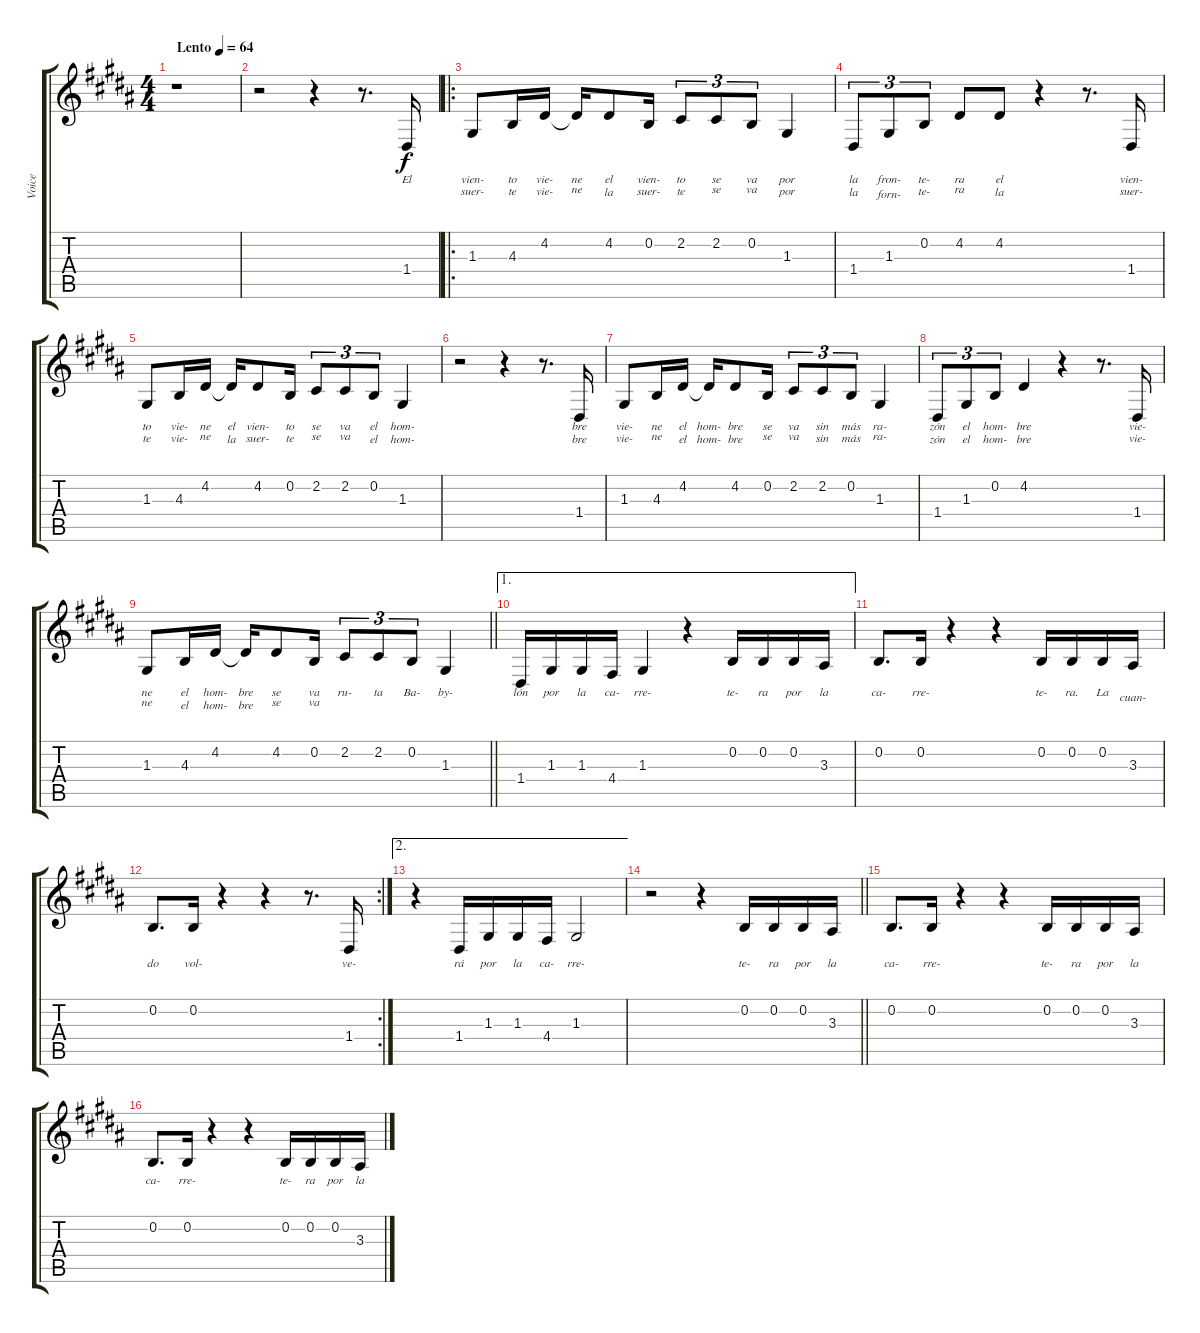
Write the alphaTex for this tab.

\track ("Voice" "Voice") {instrument harmonica}
\staff {score tabs}
\tuning (E4 B3 G3 D3 A2 E2) {hide}
\ts (4 4)
\tempo (64 "Lento")
\clef g2
\ks b
r.1{dy f instrument harmonica} |
r.2 r.4 r.8{d} 1.4.16{lyrics (0 "El") lyrics (1 "") lyrics (2 "") lyrics (3 "") lyrics (4 "")} |
\ro
1.3.8{lyrics (0 "vien-") lyrics (1 "suer-") lyrics (2 "") lyrics (3 "") lyrics (4 "")} 4.3.16{lyrics (0 "to") lyrics (1 "te") lyrics (2 "") lyrics (3 "") lyrics (4 "")} 4.2.16{lyrics (0 "vie-") lyrics (1 "vie-") lyrics (2 "") lyrics (3 "") lyrics (4 "")} 4.2{t}.16{lyrics (0 "ne") lyrics (1 "ne") lyrics (2 "") lyrics (3 "") lyrics (4 "")} 4.2.8{lyrics (0 "el") lyrics (1 "la") lyrics (2 "") lyrics (3 "") lyrics (4 "")} 0.2.16{lyrics (0 "vien-") lyrics (1 "suer-") lyrics (2 "") lyrics (3 "") lyrics (4 "")} 2.2.8{tu (3 2) lyrics (0 "to") lyrics (1 "te") lyrics (2 "") lyrics (3 "") lyrics (4 "")} 2.2.8{tu (3 2) lyrics (0 "se") lyrics (1 "se") lyrics (2 "") lyrics (3 "") lyrics (4 "")} 0.2.8{tu (3 2) lyrics (0 "va") lyrics (1 "va") lyrics (2 "") lyrics (3 "") lyrics (4 "")} 1.3.4{lyrics (0 "por") lyrics (1 "por") lyrics (2 "") lyrics (3 "") lyrics (4 "")} |
1.4.8{tu (3 2) lyrics (0 "la") lyrics (1 "la") lyrics (2 "") lyrics (3 "") lyrics (4 "")} 1.3.8{tu (3 2) lyrics (0 "fron-") lyrics (1 "forn-") lyrics (2 "") lyrics (3 "") lyrics (4 "")} 0.2.8{tu (3 2) lyrics (0 "te-") lyrics (1 "te-") lyrics (2 "") lyrics (3 "") lyrics (4 "")} 4.2.8{lyrics (0 "ra") lyrics (1 "ra") lyrics (2 "") lyrics (3 "") lyrics (4 "")} 4.2.8{lyrics (0 "el") lyrics (1 "la") lyrics (2 "") lyrics (3 "") lyrics (4 "")} r.4 r.8{d} 1.4.16{lyrics (0 "vien-") lyrics (1 "suer-") lyrics (2 "") lyrics (3 "") lyrics (4 "")} |
1.3.8{lyrics (0 "to") lyrics (1 "te") lyrics (2 "") lyrics (3 "") lyrics (4 "")} 4.3.16{lyrics (0 "vie-") lyrics (1 "vie-") lyrics (2 "") lyrics (3 "") lyrics (4 "")} 4.2.16{lyrics (0 "ne") lyrics (1 "ne") lyrics (2 "") lyrics (3 "") lyrics (4 "")} 4.2{t}.16{lyrics (0 "el") lyrics (1 "la") lyrics (2 "") lyrics (3 "") lyrics (4 "")} 4.2.8{lyrics (0 "vien-") lyrics (1 "suer-") lyrics (2 "") lyrics (3 "") lyrics (4 "")} 0.2.16{lyrics (0 "to") lyrics (1 "te") lyrics (2 "") lyrics (3 "") lyrics (4 "")} 2.2.8{tu (3 2) lyrics (0 "se") lyrics (1 "se") lyrics (2 "") lyrics (3 "") lyrics (4 "")} 2.2.8{tu (3 2) lyrics (0 "va") lyrics (1 "va") lyrics (2 "") lyrics (3 "") lyrics (4 "")} 0.2.8{tu (3 2) lyrics (0 "el") lyrics (1 "el") lyrics (2 "") lyrics (3 "") lyrics (4 "")} 1.3.4{lyrics (0 "hom-") lyrics (1 "hom-") lyrics (2 "") lyrics (3 "") lyrics (4 "")} |
r.2 r.4 r.8{d} 1.4.16{lyrics (0 "bre") lyrics (1 "bre") lyrics (2 "") lyrics (3 "") lyrics (4 "")} |
1.3.8{lyrics (0 "vie-") lyrics (1 "vie-") lyrics (2 "") lyrics (3 "") lyrics (4 "")} 4.3.16{lyrics (0 "ne") lyrics (1 "ne") lyrics (2 "") lyrics (3 "") lyrics (4 "")} 4.2.16{lyrics (0 "el") lyrics (1 "el") lyrics (2 "") lyrics (3 "") lyrics (4 "")} 4.2{t}.16{lyrics (0 "hom-") lyrics (1 "hom-") lyrics (2 "") lyrics (3 "") lyrics (4 "")} 4.2.8{lyrics (0 "bre") lyrics (1 "bre") lyrics (2 "") lyrics (3 "") lyrics (4 "")} 0.2.16{lyrics (0 "se") lyrics (1 "se") lyrics (2 "") lyrics (3 "") lyrics (4 "")} 2.2.8{tu (3 2) lyrics (0 "va") lyrics (1 "va") lyrics (2 "") lyrics (3 "") lyrics (4 "")} 2.2.8{tu (3 2) lyrics (0 "sin") lyrics (1 "sin") lyrics (2 "") lyrics (3 "") lyrics (4 "")} 0.2.8{tu (3 2) lyrics (0 "más") lyrics (1 "más") lyrics (2 "") lyrics (3 "") lyrics (4 "")} 1.3.4{lyrics (0 "ra-") lyrics (1 "ra-") lyrics (2 "") lyrics (3 "") lyrics (4 "")} |
1.4.8{tu (3 2) lyrics (0 "zón") lyrics (1 "zón") lyrics (2 "") lyrics (3 "") lyrics (4 "")} 1.3.8{tu (3 2) lyrics (0 "el") lyrics (1 "el") lyrics (2 "") lyrics (3 "") lyrics (4 "")} 0.2.8{tu (3 2) lyrics (0 "hom-") lyrics (1 "hom-") lyrics (2 "") lyrics (3 "") lyrics (4 "")} 4.2.4{lyrics (0 "bre") lyrics (1 "bre") lyrics (2 "") lyrics (3 "") lyrics (4 "")} r.4 r.8{d} 1.4.16{lyrics (0 "vie-") lyrics (1 "vie-") lyrics (2 "") lyrics (3 "") lyrics (4 "")} |
\barLineRight lightlight
1.3.8{lyrics (0 "ne") lyrics (1 "ne") lyrics (2 "") lyrics (3 "") lyrics (4 "")} 4.3.16{lyrics (0 "el") lyrics (1 "el") lyrics (2 "") lyrics (3 "") lyrics (4 "")} 4.2.16{lyrics (0 "hom-") lyrics (1 "hom-") lyrics (2 "") lyrics (3 "") lyrics (4 "")} 4.2{t}.16{lyrics (0 "bre") lyrics (1 "bre") lyrics (2 "") lyrics (3 "") lyrics (4 "")} 4.2.8{lyrics (0 "se") lyrics (1 "se") lyrics (2 "") lyrics (3 "") lyrics (4 "")} 0.2.16{lyrics (0 "va") lyrics (1 "va") lyrics (2 "") lyrics (3 "") lyrics (4 "")} 2.2.8{tu (3 2) lyrics (0 "ru-") lyrics (1 "") lyrics (2 "") lyrics (3 "") lyrics (4 "")} 2.2.8{tu (3 2) lyrics (0 "ta") lyrics (1 "") lyrics (2 "") lyrics (3 "") lyrics (4 "")} 0.2.8{tu (3 2) lyrics (0 "Ba-") lyrics (1 "") lyrics (2 "") lyrics (3 "") lyrics (4 "")} 1.3.4{lyrics (0 "by-") lyrics (1 "") lyrics (2 "") lyrics (3 "") lyrics (4 "")} |
\ae 1
1.4.16{lyrics (0 "lón") lyrics (1 "") lyrics (2 "") lyrics (3 "") lyrics (4 "")} 1.3.16{lyrics (0 "por") lyrics (1 "") lyrics (2 "") lyrics (3 "") lyrics (4 "")} 1.3.16{lyrics (0 "la") lyrics (1 "") lyrics (2 "") lyrics (3 "") lyrics (4 "")} 4.4.16{lyrics (0 "ca-") lyrics (1 "") lyrics (2 "") lyrics (3 "") lyrics (4 "")} 1.3.4{lyrics (0 "rre-") lyrics (1 "") lyrics (2 "") lyrics (3 "") lyrics (4 "")} r.4 0.2.16{lyrics (0 "te-") lyrics (1 "") lyrics (2 "") lyrics (3 "") lyrics (4 "")} 0.2.16{lyrics (0 "ra") lyrics (1 "") lyrics (2 "") lyrics (3 "") lyrics (4 "")} 0.2.16{lyrics (0 "por") lyrics (1 "") lyrics (2 "") lyrics (3 "") lyrics (4 "")} 3.3.16{lyrics (0 "la") lyrics (1 "") lyrics (2 "") lyrics (3 "") lyrics (4 "")} |
0.2.8{d lyrics (0 "ca-") lyrics (1 "") lyrics (2 "") lyrics (3 "") lyrics (4 "")} 0.2.16{lyrics (0 "rre-") lyrics (1 "") lyrics (2 "") lyrics (3 "") lyrics (4 "")} r.4 r.4 0.2.16{lyrics (0 "te-") lyrics (1 "") lyrics (2 "") lyrics (3 "") lyrics (4 "")} 0.2.16{lyrics (0 "ra.") lyrics (1 "") lyrics (2 "") lyrics (3 "") lyrics (4 "")} 0.2.16{lyrics (0 "La") lyrics (1 "") lyrics (2 "") lyrics (3 "") lyrics (4 "")} 3.3.16{lyrics (0 "") lyrics (1 "cuan-") lyrics (2 "") lyrics (3 "") lyrics (4 "")} |
\rc 2
0.2.8{d lyrics (0 "") lyrics (1 "do") lyrics (2 "") lyrics (3 "") lyrics (4 "")} 0.2.16{lyrics (0 "") lyrics (1 "vol-") lyrics (2 "") lyrics (3 "") lyrics (4 "")} r.4 r.4 r.8{d} 1.4.16{lyrics (0 "") lyrics (1 "ve-") lyrics (2 "") lyrics (3 "") lyrics (4 "")} |
\ae 2
r.4 1.4.16{lyrics (0 "") lyrics (1 "rá") lyrics (2 "") lyrics (3 "") lyrics (4 "")} 1.3.16{lyrics (0 "") lyrics (1 "por") lyrics (2 "") lyrics (3 "") lyrics (4 "")} 1.3.16{lyrics (0 "") lyrics (1 "la") lyrics (2 "") lyrics (3 "") lyrics (4 "")} 4.4.16{lyrics (0 "") lyrics (1 "ca-") lyrics (2 "") lyrics (3 "") lyrics (4 "")} 1.3.2{lyrics (0 "") lyrics (1 "rre-") lyrics (2 "") lyrics (3 "") lyrics (4 "")} |
\barLineRight lightlight
r.2 r.4 0.2.16{lyrics (0 "") lyrics (1 "te-") lyrics (2 "") lyrics (3 "") lyrics (4 "")} 0.2.16{lyrics (0 "") lyrics (1 "ra") lyrics (2 "") lyrics (3 "") lyrics (4 "")} 0.2.16{lyrics (0 "") lyrics (1 "por") lyrics (2 "") lyrics (3 "") lyrics (4 "")} 3.3.16{lyrics (0 "") lyrics (1 "la") lyrics (2 "") lyrics (3 "") lyrics (4 "")} |
0.2.8{d lyrics (0 "") lyrics (1 "ca-") lyrics (2 "") lyrics (3 "") lyrics (4 "")} 0.2.16{lyrics (0 "") lyrics (1 "rre-") lyrics (2 "") lyrics (3 "") lyrics (4 "")} r.4 r.4 0.2.16{lyrics (0 "") lyrics (1 "te-") lyrics (2 "") lyrics (3 "") lyrics (4 "")} 0.2.16{lyrics (0 "") lyrics (1 "ra") lyrics (2 "") lyrics (3 "") lyrics (4 "")} 0.2.16{lyrics (0 "") lyrics (1 "por") lyrics (2 "") lyrics (3 "") lyrics (4 "")} 3.3.16{lyrics (0 "") lyrics (1 "la") lyrics (2 "") lyrics (3 "") lyrics (4 "")} |
0.2.8{d lyrics (0 "") lyrics (1 "ca-") lyrics (2 "") lyrics (3 "") lyrics (4 "")} 0.2.16{lyrics (0 "") lyrics (1 "rre-") lyrics (2 "") lyrics (3 "") lyrics (4 "")} r.4 r.4 0.2.16{lyrics (0 "") lyrics (1 "te-") lyrics (2 "") lyrics (3 "") lyrics (4 "")} 0.2.16{lyrics (0 "") lyrics (1 "ra") lyrics (2 "") lyrics (3 "") lyrics (4 "")} 0.2.16{lyrics (0 "") lyrics (1 "por") lyrics (2 "") lyrics (3 "") lyrics (4 "")} 3.3.16{lyrics (0 "") lyrics (1 "la") lyrics (2 "") lyrics (3 "") lyrics (4 "")}
